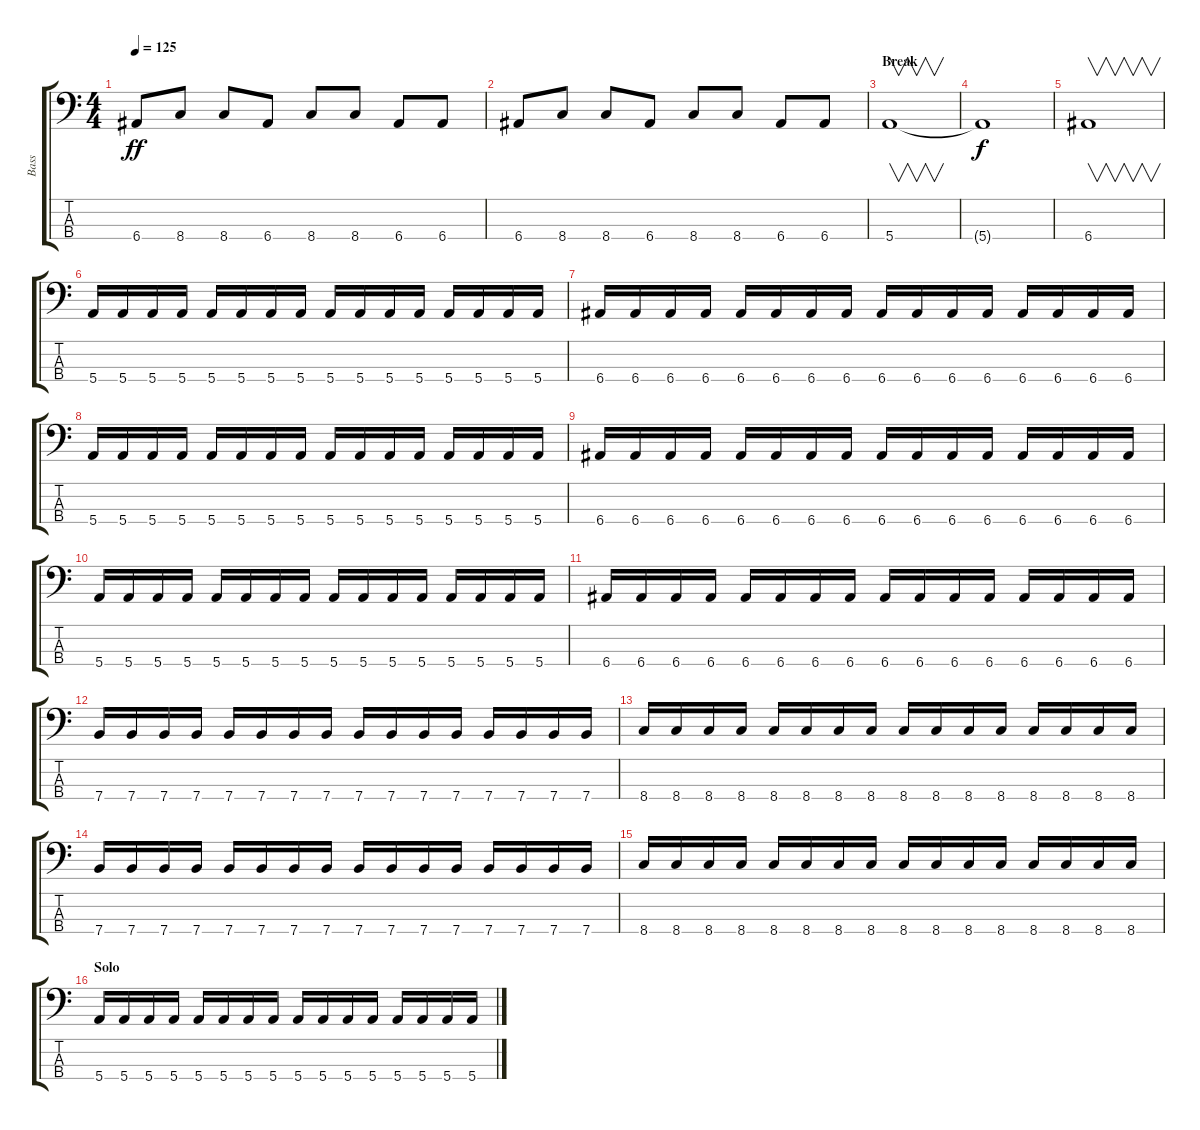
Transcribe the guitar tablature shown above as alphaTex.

\track ("Bass" "Bass") {instrument electricbassfinger}
\staff {score tabs}
\tuning (G2 D2 A1 E1) {hide}
\ts (4 4)
\tempo 125
\clef f4
\ks c
6.4.8{dy ff} 8.4.8 8.4.8 6.4.8 8.4.8 8.4.8 6.4.8 6.4.8 |
6.4.8 8.4.8 8.4.8 6.4.8 8.4.8 8.4.8 6.4.8 6.4.8 |
\section ("" "Break")
5.4.1{v} |
5.4{t}.1{dy f} |
6.4.1{v} |
5.4.16 5.4.16 5.4.16 5.4.16 5.4.16 5.4.16 5.4.16 5.4.16 5.4.16 5.4.16 5.4.16 5.4.16 5.4.16 5.4.16 5.4.16 5.4.16 |
6.4.16 6.4.16 6.4.16 6.4.16 6.4.16 6.4.16 6.4.16 6.4.16 6.4.16 6.4.16 6.4.16 6.4.16 6.4.16 6.4.16 6.4.16 6.4.16 |
5.4.16 5.4.16 5.4.16 5.4.16 5.4.16 5.4.16 5.4.16 5.4.16 5.4.16 5.4.16 5.4.16 5.4.16 5.4.16 5.4.16 5.4.16 5.4.16 |
6.4.16 6.4.16 6.4.16 6.4.16 6.4.16 6.4.16 6.4.16 6.4.16 6.4.16 6.4.16 6.4.16 6.4.16 6.4.16 6.4.16 6.4.16 6.4.16 |
5.4.16 5.4.16 5.4.16 5.4.16 5.4.16 5.4.16 5.4.16 5.4.16 5.4.16 5.4.16 5.4.16 5.4.16 5.4.16 5.4.16 5.4.16 5.4.16 |
6.4.16 6.4.16 6.4.16 6.4.16 6.4.16 6.4.16 6.4.16 6.4.16 6.4.16 6.4.16 6.4.16 6.4.16 6.4.16 6.4.16 6.4.16 6.4.16 |
7.4.16 7.4.16 7.4.16 7.4.16 7.4.16 7.4.16 7.4.16 7.4.16 7.4.16 7.4.16 7.4.16 7.4.16 7.4.16 7.4.16 7.4.16 7.4.16 |
8.4.16 8.4.16 8.4.16 8.4.16 8.4.16 8.4.16 8.4.16 8.4.16 8.4.16 8.4.16 8.4.16 8.4.16 8.4.16 8.4.16 8.4.16 8.4.16 |
7.4.16 7.4.16 7.4.16 7.4.16 7.4.16 7.4.16 7.4.16 7.4.16 7.4.16 7.4.16 7.4.16 7.4.16 7.4.16 7.4.16 7.4.16 7.4.16 |
8.4.16 8.4.16 8.4.16 8.4.16 8.4.16 8.4.16 8.4.16 8.4.16 8.4.16 8.4.16 8.4.16 8.4.16 8.4.16 8.4.16 8.4.16 8.4.16 |
\section ("" "Solo")
5.4.16 5.4.16 5.4.16 5.4.16 5.4.16 5.4.16 5.4.16 5.4.16 5.4.16 5.4.16 5.4.16 5.4.16 5.4.16 5.4.16 5.4.16 5.4.16
